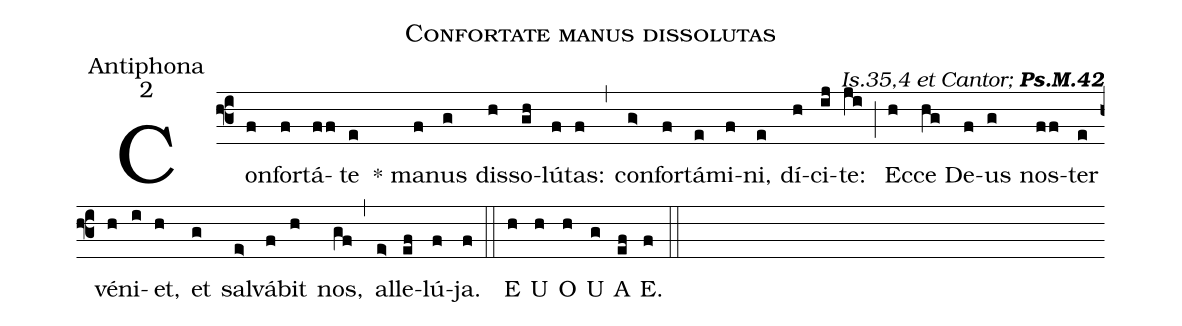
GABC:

name:Confortate manus dissolutas;
office-part:Antiphona;
mode:2;
commentary: {\itshape\mdseries Is.35,4 et Cantor;\/} {\bfseries Ps.M.42};
%%
(f3) Con(f)for(f)tá(ff)te(e) <sp>*</sp>( ) ma(f)nus(g) di(h)sso(gh)lú(f)tas:(f)(,) con(g>)for(f)tá(e)mi(f)ni,(e) dí(h)ci(ij)te:(ji)(;) Ec(h)ce(hg) De(f)us(g) nos(ff)ter(e) vé(h)ni(i)et,(h) et(g) sal(e>)vá(f)bit(h) nos,(gf) (,) al(e>)le(ef)lú(f)ja.(f) (::) E(h) U(h) O(h) U(g) A(ef) E.(f) (::)
